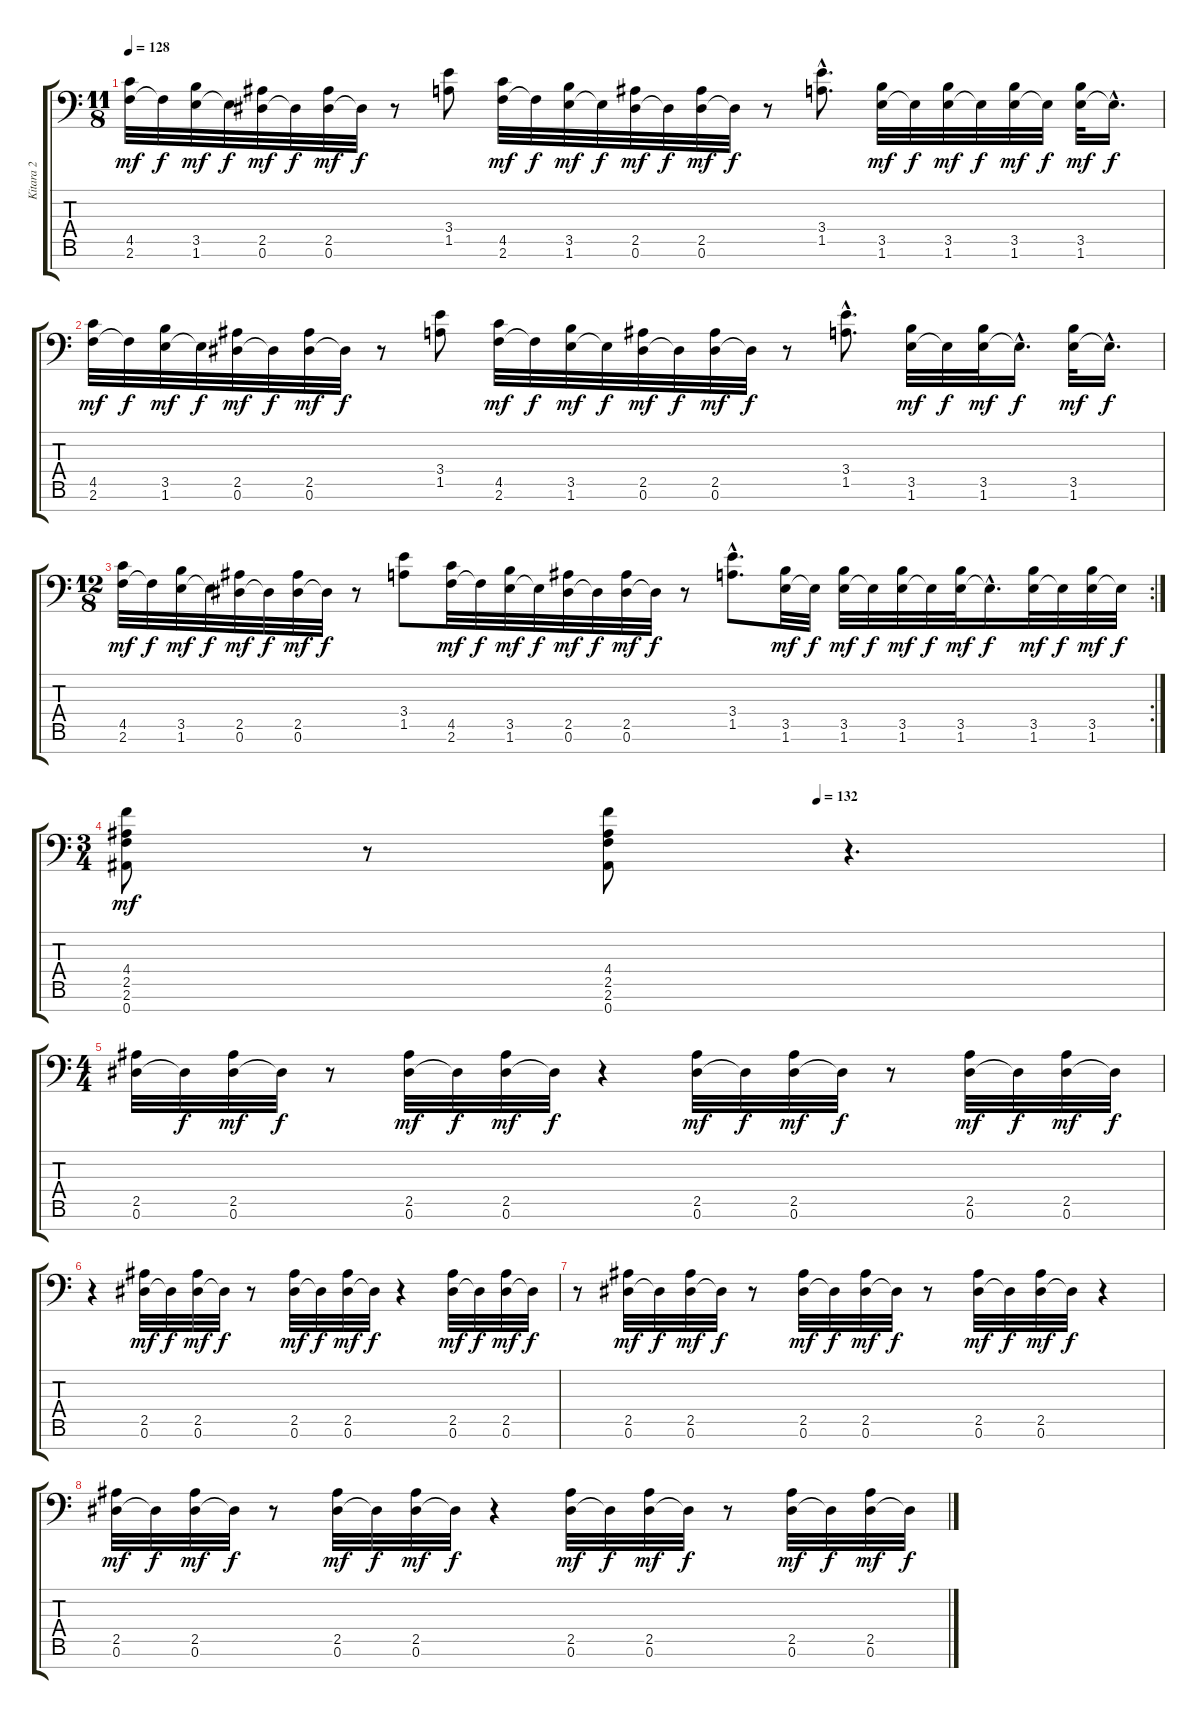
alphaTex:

\track ("Kitara 2" "Kitara 2") {instrument distortionguitar}
\staff {score tabs}
\tuning (Eb4 Bb3 Gb3 Db3 Ab2 Eb2 Bb1) {hide}
\ts (11 8)
\tempo 128
\clef f4
\ks c
(4.5 2.6).32{dy mf} 2.6{t}.32{dy f} (3.5 1.6).32{dy mf} 1.6{t}.32{dy f} (2.5 0.6).32{dy mf} 0.6{t}.32{dy f} (2.5 0.6).32{dy mf} 0.6{t}.32{dy f} r.8 (3.4 1.5).8 (4.5 2.6).32{dy mf} 2.6{t}.32{dy f} (3.5 1.6).32{dy mf} 1.6{t}.32{dy f} (2.5 0.6).32{dy mf} 0.6{t}.32{dy f} (2.5 0.6).32{dy mf} 0.6{t}.32{dy f} r.8 (3.4{hac} 1.5{hac}).8{d} (3.5 1.6).32{dy mf} 1.6{t}.32{dy f} (3.5 1.6).32{dy mf} 1.6{t}.32{dy f} (3.5 1.6).32{dy mf} 1.6{t}.32{dy f} (3.5 1.6).32{dy mf} 1.6{hac t}.16{d dy f} |
(4.5 2.6).32{dy mf} 2.6{t}.32{dy f} (3.5 1.6).32{dy mf} 1.6{t}.32{dy f} (2.5 0.6).32{dy mf} 0.6{t}.32{dy f} (2.5 0.6).32{dy mf} 0.6{t}.32{dy f} r.8 (3.4 1.5).8 (4.5 2.6).32{dy mf} 2.6{t}.32{dy f} (3.5 1.6).32{dy mf} 1.6{t}.32{dy f} (2.5 0.6).32{dy mf} 0.6{t}.32{dy f} (2.5 0.6).32{dy mf} 0.6{t}.32{dy f} r.8 (3.4{hac} 1.5{hac}).8{d} (3.5 1.6).32{dy mf} 1.6{t}.32{dy f} (3.5 1.6).32{dy mf} 1.6{hac t}.16{d dy f} (3.5 1.6).32{dy mf} 1.6{hac t}.16{d dy f} |
\rc 2
\ts (12 8)
(4.5 2.6).32{dy mf} 2.6{t}.32{dy f} (3.5 1.6).32{dy mf} 1.6{t}.32{dy f} (2.5 0.6).32{dy mf} 0.6{t}.32{dy f} (2.5 0.6).32{dy mf} 0.6{t}.32{dy f} r.8 (3.4 1.5).8 (4.5 2.6).32{dy mf} 2.6{t}.32{dy f} (3.5 1.6).32{dy mf} 1.6{t}.32{dy f} (2.5 0.6).32{dy mf} 0.6{t}.32{dy f} (2.5 0.6).32{dy mf} 0.6{t}.32{dy f} r.8 (3.4{hac} 1.5{hac}).8{d} (3.5 1.6).32{dy mf} 1.6{t}.32{dy f} (3.5 1.6).32{dy mf} 1.6{t}.32{dy f} (3.5 1.6).32{dy mf} 1.6{t}.32{dy f} (3.5 1.6).32{dy mf} 1.6{hac t}.16{d dy f} (3.5 1.6).32{dy mf} 1.6{t}.32{dy f} (3.5 1.6).32{dy mf} 1.6{t}.32{dy f} |
\ts (3 4)
\tempo (132 0.6666666666666666)
(4.4 2.5 2.6 0.7).8{dy mf} r.8 (4.4 2.5 2.6 0.7).8 r.4{d} |
\ts (4 4)
(2.5 0.6).32 0.6{t}.32{dy f} (2.5 0.6).32{dy mf} 0.6{t}.32{dy f} r.8 (2.5 0.6).32{dy mf} 0.6{t}.32{dy f} (2.5 0.6).32{dy mf} 0.6{t}.32{dy f} r.4 (2.5 0.6).32{dy mf} 0.6{t}.32{dy f} (2.5 0.6).32{dy mf} 0.6{t}.32{dy f} r.8 (2.5 0.6).32{dy mf} 0.6{t}.32{dy f} (2.5 0.6).32{dy mf} 0.6{t}.32{dy f} |
r.4 (2.5 0.6).32{dy mf} 0.6{t}.32{dy f} (2.5 0.6).32{dy mf} 0.6{t}.32{dy f} r.8 (2.5 0.6).32{dy mf} 0.6{t}.32{dy f} (2.5 0.6).32{dy mf} 0.6{t}.32{dy f} r.4 (2.5 0.6).32{dy mf} 0.6{t}.32{dy f} (2.5 0.6).32{dy mf} 0.6{t}.32{dy f} |
r.8 (2.5 0.6).32{dy mf} 0.6{t}.32{dy f} (2.5 0.6).32{dy mf} 0.6{t}.32{dy f} r.8 (2.5 0.6).32{dy mf} 0.6{t}.32{dy f} (2.5 0.6).32{dy mf} 0.6{t}.32{dy f} r.8 (2.5 0.6).32{dy mf} 0.6{t}.32{dy f} (2.5 0.6).32{dy mf} 0.6{t}.32{dy f} r.4 |
(2.5 0.6).32{dy mf} 0.6{t}.32{dy f} (2.5 0.6).32{dy mf} 0.6{t}.32{dy f} r.8 (2.5 0.6).32{dy mf} 0.6{t}.32{dy f} (2.5 0.6).32{dy mf} 0.6{t}.32{dy f} r.4 (2.5 0.6).32{dy mf} 0.6{t}.32{dy f} (2.5 0.6).32{dy mf} 0.6{t}.32{dy f} r.8 (2.5 0.6).32{dy mf} 0.6{t}.32{dy f} (2.5 0.6).32{dy mf} 0.6{t}.32{dy f}
